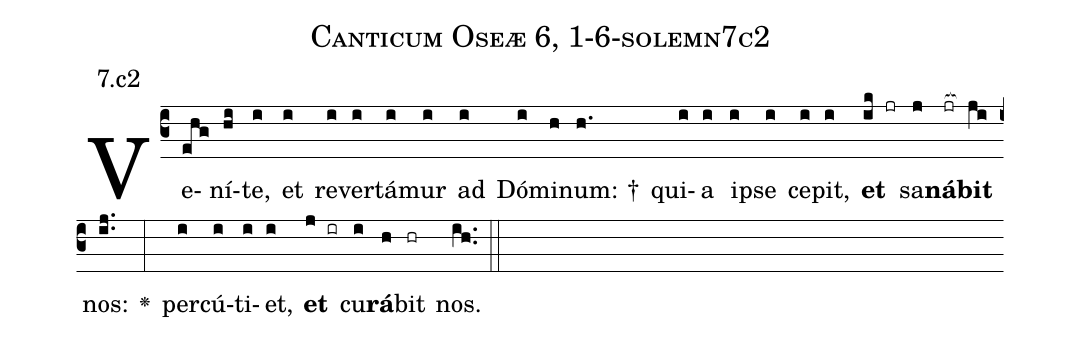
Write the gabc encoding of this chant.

name: Canticum Oseæ 6, 1-6-solemn7c2;
annotation: 7.c2;
%%
(c3)Ve(ehg)ní(hi)te,(i) et(i) re(i)ver(i)tá(i)mur(i) ad(i) Dó(i)mi(h)num: †(h.) qui(i)a(i) i(i)pse(i) ce(i)pit,(i) <b>et</b>(ik jr) sa(j)<b>ná</b>(jr[ocb:1{])<b>bit</b>(ji[ocb:0}]) nos:(ij..) <v>\greheightstar</v>(:) per(i)cú(i)ti(i)et,(i) <b>et</b>(j ir) cu(i)<b>rá</b>(h)bit(hr) nos.(ih..) (::)


%E(i) u(i) o(j) u(i) a(h) e.(ih..) (::)
